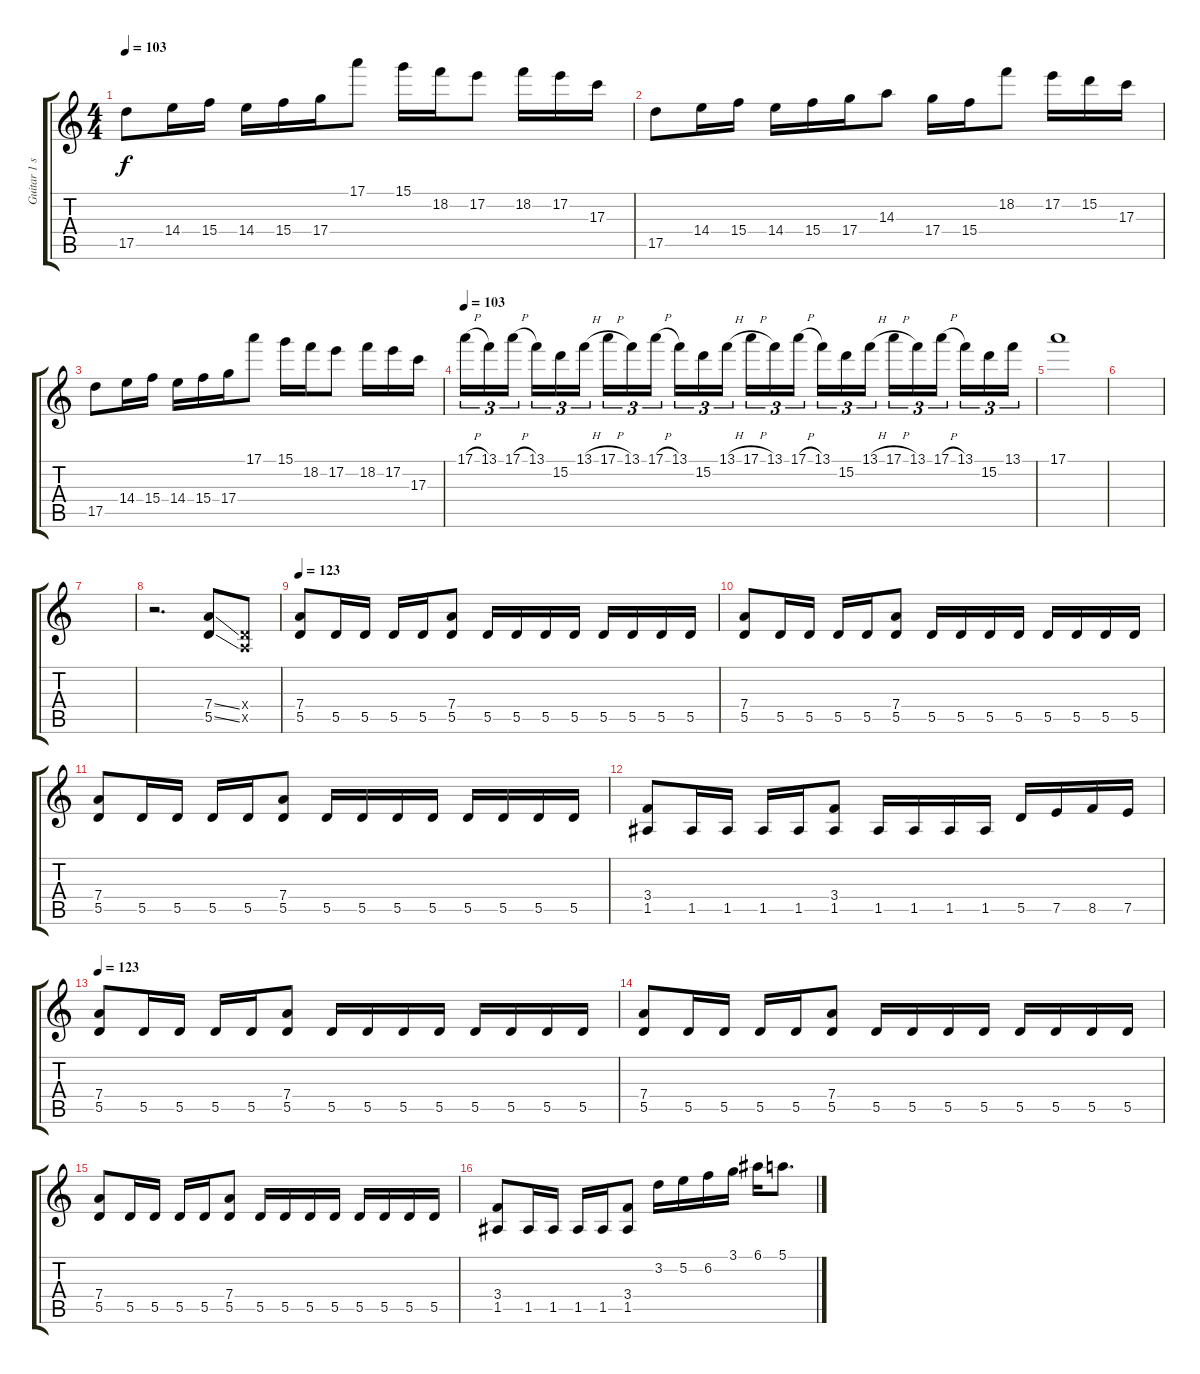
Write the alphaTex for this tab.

\track ("Guitar 1 solo" "Guitar 1 s") {instrument overdrivenguitar}
\staff {score tabs}
\tuning (E4 B3 G3 D3 A2 E2) {hide}
\ts (4 4)
\tempo 103
\clef g2
\ks c
17.5.8{dy f} 14.4.16 15.4.16 14.4.16 15.4.16 17.4.16 17.1.8 15.1.16 18.2.16 17.2.8 18.2.16 17.2.16 17.3.16 |
17.5.8 14.4.16 15.4.16 14.4.16 15.4.16 17.4.16 14.3.8 17.4.16 15.4.16 18.2.8 17.2.16 15.2.16 17.3.16 |
17.5.8 14.4.16 15.4.16 14.4.16 15.4.16 17.4.16 17.1.8 15.1.16 18.2.16 17.2.8 18.2.16 17.2.16 17.3.16 |
\tempo 103
17.1{h}.16{tu (3 2) volume 16} 13.1.16{tu (3 2)} 17.1{h}.16{tu (3 2) beam splitsecondary} 13.1.16{tu (3 2)} 15.2.16{tu (3 2)} 13.1{h}.16{tu (3 2)} 17.1{h}.16{tu (3 2)} 13.1.16{tu (3 2)} 17.1{h}.16{tu (3 2) beam splitsecondary} 13.1.16{tu (3 2)} 15.2.16{tu (3 2)} 13.1{h}.16{tu (3 2)} 17.1{h}.16{tu (3 2)} 13.1.16{tu (3 2)} 17.1{h}.16{tu (3 2) beam splitsecondary} 13.1.16{tu (3 2)} 15.2.16{tu (3 2)} 13.1{h}.16{tu (3 2)} 17.1{h}.16{tu (3 2)} 13.1.16{tu (3 2)} 17.1{h}.16{tu (3 2) beam splitsecondary} 13.1.16{tu (3 2)} 15.2.16{tu (3 2)} 13.1.16{tu (3 2)} |
17.1.1 |
|
|
r.2{d} (7.4{ss} 5.5{ss}).8 (0.4{x} 0.5{x}).8 |
\tempo 123
(7.4 5.5).8{volume 13 instrument distortionguitar} 5.5.16 5.5.16 5.5.16 5.5.16 (7.4 5.5).8 5.5.16 5.5.16 5.5.16 5.5.16 5.5.16 5.5.16 5.5.16 5.5.16 |
(7.4 5.5).8 5.5.16 5.5.16 5.5.16 5.5.16 (7.4 5.5).8 5.5.16 5.5.16 5.5.16 5.5.16 5.5.16 5.5.16 5.5.16 5.5.16 |
(7.4 5.5).8 5.5.16 5.5.16 5.5.16 5.5.16 (7.4 5.5).8 5.5.16 5.5.16 5.5.16 5.5.16 5.5.16 5.5.16 5.5.16 5.5.16 |
(3.4 1.5).8 1.5.16 1.5.16 1.5.16 1.5.16 (3.4 1.5).8 1.5.16 1.5.16 1.5.16 1.5.16 5.5.16{volume 16 instrument overdrivenguitar} 7.5.16 8.5.16 7.5.16 |
\tempo 123
(7.4 5.5).8{volume 13 instrument distortionguitar} 5.5.16 5.5.16 5.5.16 5.5.16 (7.4 5.5).8 5.5.16 5.5.16 5.5.16 5.5.16 5.5.16 5.5.16 5.5.16 5.5.16 |
(7.4 5.5).8 5.5.16 5.5.16 5.5.16 5.5.16 (7.4 5.5).8 5.5.16 5.5.16 5.5.16 5.5.16 5.5.16 5.5.16 5.5.16 5.5.16 |
(7.4 5.5).8 5.5.16 5.5.16 5.5.16 5.5.16 (7.4 5.5).8 5.5.16 5.5.16 5.5.16 5.5.16 5.5.16 5.5.16 5.5.16 5.5.16 |
(3.4 1.5).8 1.5.16 1.5.16 1.5.16 1.5.16 (3.4 1.5).8 3.2.16{volume 16} 5.2.16 6.2.16 3.1.16 6.1.16 5.1.8{d}
